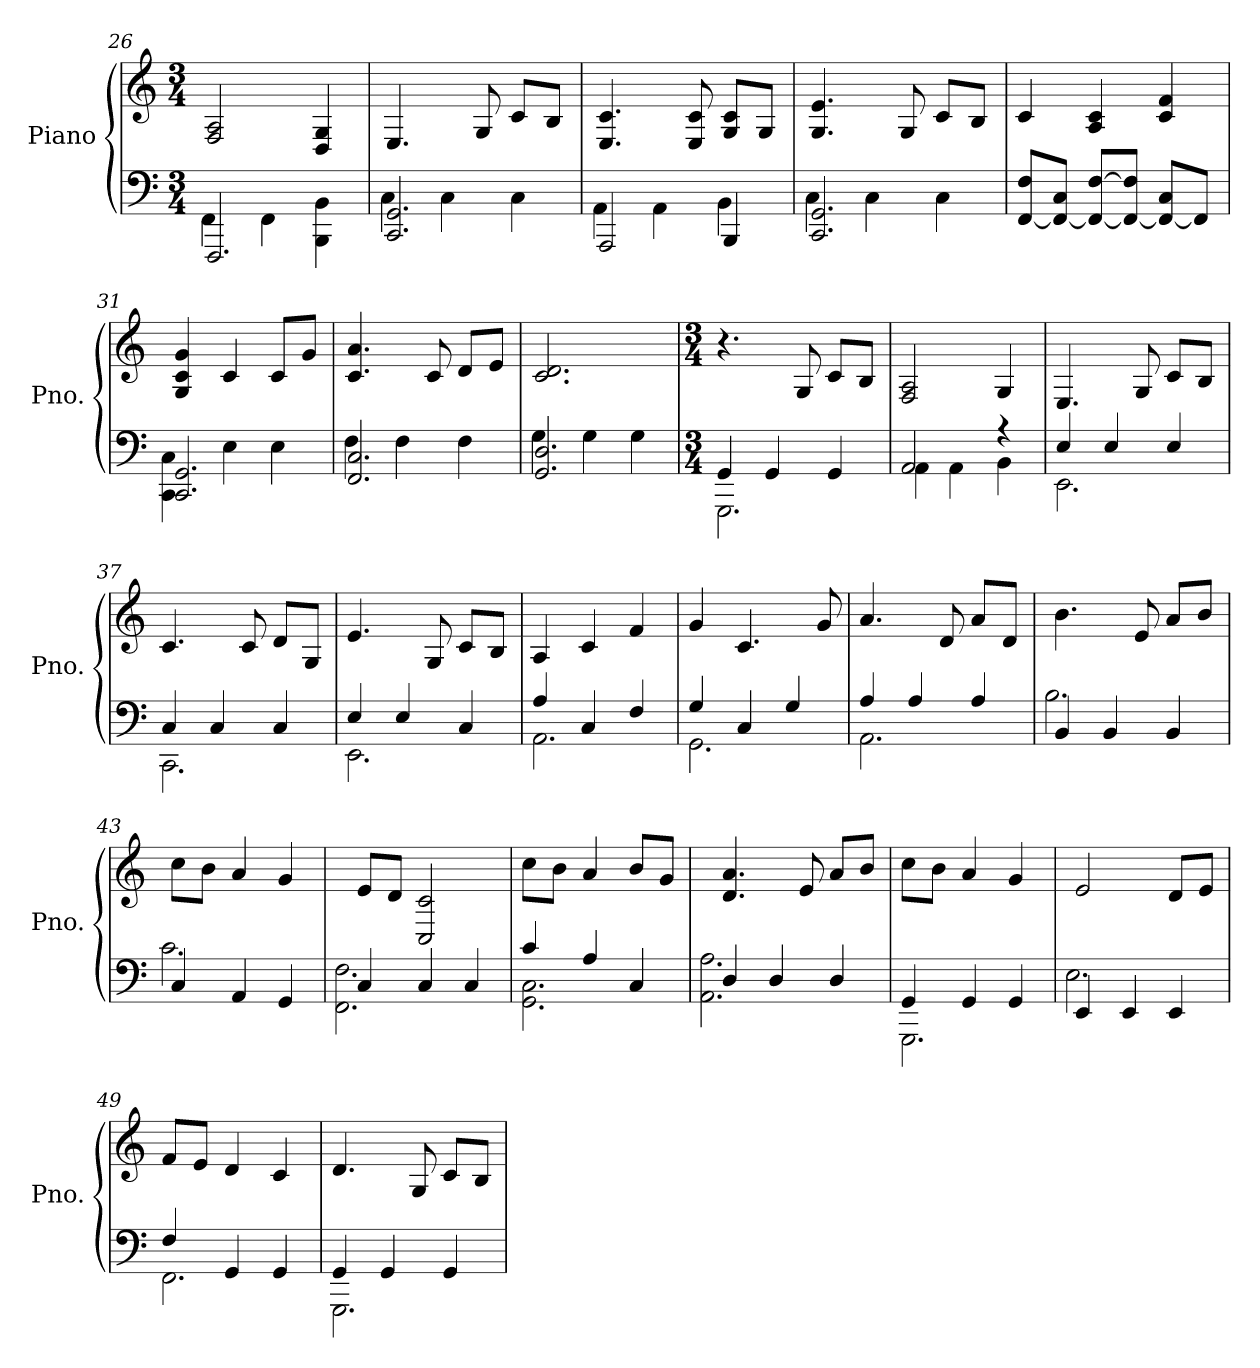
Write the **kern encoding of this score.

**kern	**kern
*part1	*part1
*staff2	*staff1
*I"Piano	*
*I'Pno.	*
*clefF4	*clefG2
*k[]	*k[]
*M3/4	*M3/4
=26	=26
*^	*
2.FFF/	4FF\	2F/ 2A/
.	4FF\	.
.	4BBB\ 4BB\	4D/ 4G/
=27	=27	=27
2.CC/ 2.GG/	4C\	4.E/
.	4C\	.
.	.	8G/
.	4C\	8c/L
.	.	8B/J
=28	=28	=28
2AAA/	4AA\	4.E/ 4.c/
.	4AA\	.
.	.	8E/ 8c/
4BBB/	4BB\	8G/ 8c/L
.	.	8G/J
=29	=29	=29
2.CC/ 2.GG/	4C\	4.G/ 4.e/
.	4C\	.
.	.	8G/
.	4C\	8c/L
.	.	8B/J
*v	*v	*
=30	=30
[8FF/ 8F/L	4c/
8FF/_ 8C/J	.
8FF/_ [8F/L	4A/ 4c/
8FF/_ 8F/]J	.
8FF/_ 8C/L	4c/ 4f/
8FF/J]	.
!!LO:PB:g=z
=31	=31
*^	*
2.CC/ 2.GG/	4CC\ 4C\	4G/ 4c/ 4g/
.	4E\	4c/
.	4E\	8c/L
.	.	8g/J
=32	=32	=32
2.FF/ 2.C/	4F\	4.c/ 4.a/
.	4F\	.
.	.	8c/
.	4F\	8d/L
.	.	8e/J
=33	=33	=33
2.GG/ 2.D/	4G\	2.c/ 2.d/
.	4G\	.
.	4G\	.
=34	=34	=34
*M3/4	*	*M3/4
4GG/	2.GGG\	4.r
4GG/	.	.
.	.	8G/
4GG/	.	8c/L
.	.	8B/J
=35	=35	=35
2AA/	4AA\	2F/ 2A/
.	4AA\	.
4r	4BB\	4G/
=36	=36	=36
4E/	2.EE\	4.E/
4E/	.	.
.	.	8G/
4E/	.	8c/L
.	.	8B/J
=37	=37	=37
4C/	2.CC\	4.c/
4C/	.	.
.	.	8c/
4C/	.	8d/L
.	.	8G/J
!!LO:LB:g=z
=38	=38	=38
4E/	2.EE\	4.e/
4E/	.	.
.	.	8G/
4C/	.	8c/L
.	.	8B/J
=39	=39	=39
4A/	2.AA\	4A/
4C/	.	4c/
4F/	.	4f/
=40	=40	=40
4G/	2.GG\	4g/
4C/	.	4.c/
4G/	.	.
.	.	8g/
=41	=41	=41
4A/	2.AA\	4.a/
4A/	.	.
.	.	8d/
4A/	.	8a/L
.	.	8d/J
=42	=42	=42
4BB/	2.B\	4.b\
4BB/	.	.
.	.	8e/
4BB/	.	8a/L
.	.	8b/J
=43	=43	=43
4C/	2.c\	8cc\L
.	.	8b\J
4AA/	.	4a/
4GG/	.	4g/
=44	=44	=44
4C/	2.FF\ 2.F\	8e/L
.	.	8d/J
4C/	.	2C/ 2c/
4C/	.	.
=45	=45	=45
4c/	2.GG\ 2.C\	8cc\L
.	.	8b\J
4A/	.	4a/
4C/	.	8b/L
.	.	8g/J
!!LO:LB:g=z
=46	=46	=46
4D/	2.AA\ 2.A\	4.d/ 4.a/
4D/	.	.
.	.	8e/
4D/	.	8a/L
.	.	8b/J
=47	=47	=47
4GG/	2.GGG\	8cc\L
.	.	8b\J
4GG/	.	4a/
4GG/	.	4g/
=48	=48	=48
4EE/	2.E\	2e/
4EE/	.	.
4EE/	.	8d/L
.	.	8e/J
=49	=49	=49
4F/	2.FF\	8f/L
.	.	8e/J
4GG/	.	4d/
4GG/	.	4c/
=50	=50	=50
4GG/	2.GGG\	4.d/
4GG/	.	.
.	.	8G/
4GG/	.	8c/L
.	.	8B/J
*v	*v	*
=	=
*-	*-
